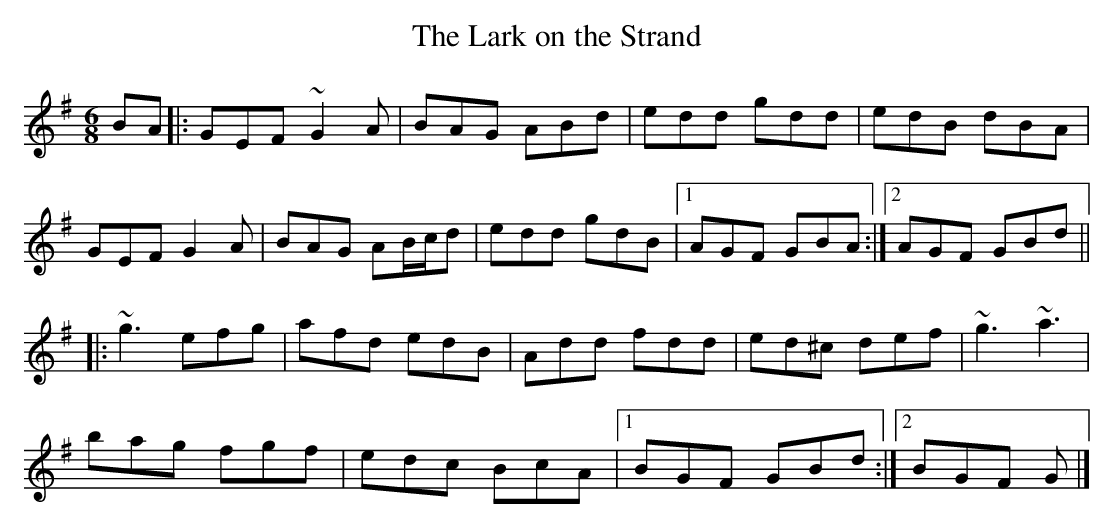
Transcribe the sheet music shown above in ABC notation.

X:1
T:The Lark on the Strand
M:6/8
L:1/8
K:G
BA|:GEF ~G2A|BAG ABd|edd gdd|edB dBA|
GEF G2A|BAG AB/c/d|edd gdB|1 AGF GBA:|2 AGF GBd||
|:~g3 efg|afd edB|Add fdd|ed^c def|~g3 ~a3|
bag fgf|edc BcA|1 BGF GBd:|2 BGF G|]
